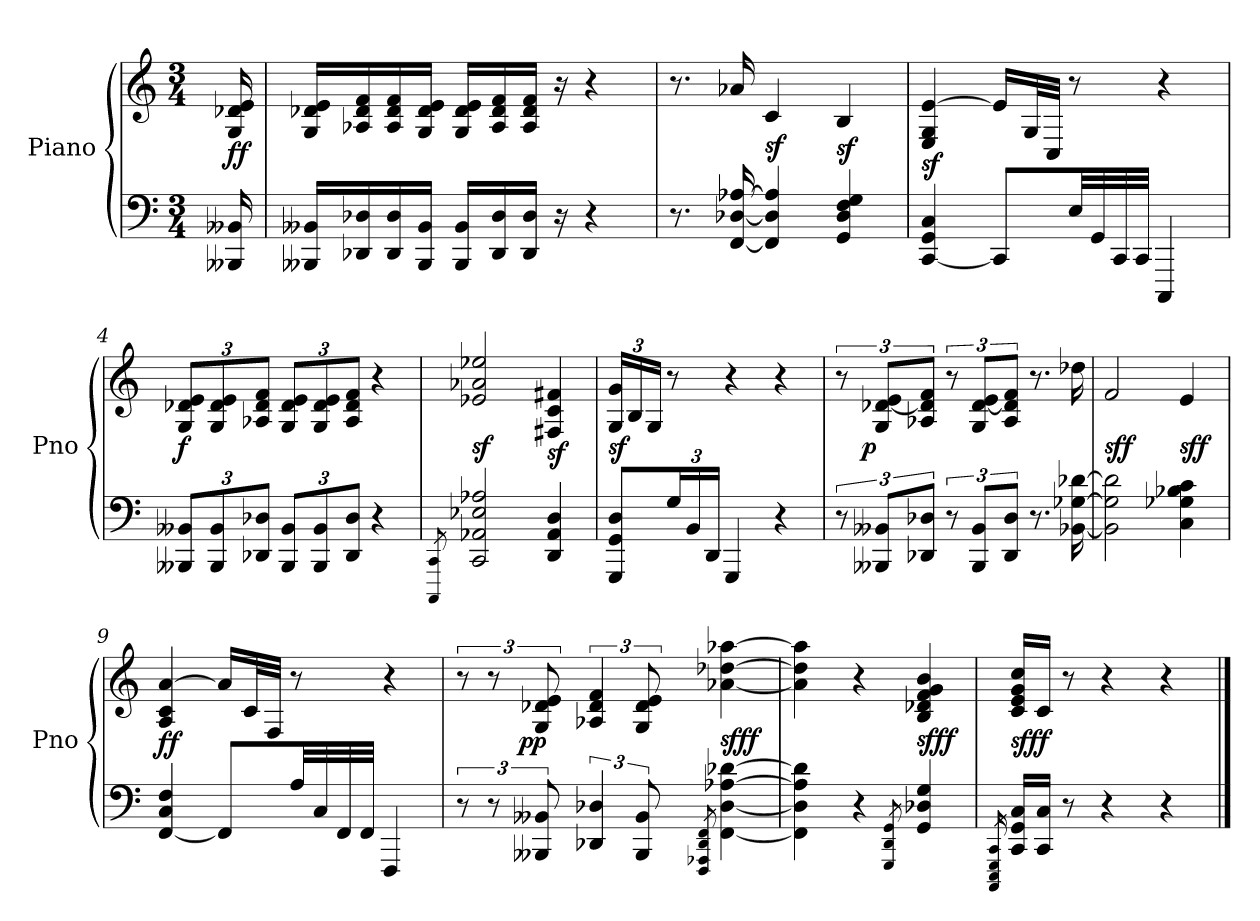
**kern	**kern	**dynam
*part1	*part1	*part1
*staff2	*staff1	*staff1/2
*I"Piano	*	*
*I'Pno	*	*
*clefF4	*clefG2	*
*k[]	*k[]	*
*C:	*C:	*
*M3/4	*M3/4	*
=	=	=
16BBB--X 16BB--X	16G 16d-X 16e	ff
=1	=1	=1
16BBB--X 16BB--XLL	16G 16d-X 16eLL	.
16DD-X 16D-X	16A-X 16d- 16f	.
16DD- 16D-	16A- 16d- 16f	.
16BBB-- 16BB--JJ	16G 16d- 16eJJ	.
16BBB-- 16BB--LL	16G 16d- 16eLL	.
16DD- 16D-	16A- 16d- 16f	.
16DD- 16D-JJ	16A- 16d- 16fJJ	.
16r	16r	.
4r	4r	.
=2	=2	=2
8.r	8.r	.
[16FF [16D-X [16A-X	16a-X	.
4FF] 4D-] 4A-]	4c	sf
4GG 4D- 4F 4G	4B	sf
=3	=3	=3
[4CC 4GG 4C	4E 4G [4e	sf
8CCL]	16eLL]	.
.	32G/L	.
.	32C/JJJ	.
32ELL	8r	.
32GG	.	.
32CC	.	.
32CCJJJ	.	.
4CCC	4r	.
=4	=4	=4
12BBB--X 12BB--XL	12G 12d-X 12eL	f
12BBB-- 12BB--	12G 12d- 12e	.
12DD-X 12D-XJ	12A-X 12d- 12fJ	.
12BBB-- 12BB--L	12G 12d- 12eL	.
12BBB-- 12BB--	12G 12d- 12e	.
12DD- 12D-J	12A- 12d- 12fJ	.
4r	4r	.
=5	=5	=5
8qCCC 8qCC	.	.
2CC] 2AA-X 2E-X 2A-X	2e-X 2a-X 2ee-X	sf
4DD 4AA- 4D	4F#X 4c 4f#X	sf
=6	=6	=6
8GGG 8GG 8DL	24G 24gLL	sf
.	24B	.
.	24GJJ	.
24GL	8r	.
24BB	.	.
24DDJJ	.	.
4GGG	4r	.
4r	4r	.
=7	=7	=7
12r	12r	.
12BBB--X 12BB--XL	12G [12d-X 12eL	p
12DD-X 12D-XJ	12A-X 12d-] 12fJ	.
12r	12r	.
12BBB-- 12BB--L	12G [12d- 12eL	.
12DD- 12D-J	12A- 12d-] 12fJ	.
8.r	8.r	.
[16BB-X [16G-X [16d-X	16dd-X	.
=8	=8	=8
2BB-] 2G-] 2d-]	2f	sff
4C 4G-X 4B-X 4c	4e	sff
=9	=9	=9
[4FF 4C 4F	4A 4c [4a	ff
8FFL]	16aLL]	.
.	32cL	.
.	32FJJJ	.
32ALL	8r	.
32C	.	.
32FF	.	.
32FFJJJ	.	.
4FFF	4r	.
=10	=10	=10
12r	12r	.
12r	12r	.
12BBB--X 12BB--X	12G 12d-X 12e	pp
6DD-X 6D-X	6A-X 6d- 6f	.
12BBB-- 12BB--	12G 12d- 12e	.
8qFFF 8qAAA-X 8qDD- 8qFF	.	.
4FF_ [4D- [4A-X [4d-X	[4a-X [4dd-X [4aa-X	sfff
=11	=11	=11
4FF] 4D-] 4A-] 4d-]	4a-] 4dd-] 4aa-]	.
4r	4r	.
8qGGG 8qDD 8qGG	.	.
4GG 4D-X 4G	4B 4d-X 4f 4g 4b	sfff
=12	=12	=12
16qCCC 16qEEE 16qGGG 16qCC	.	.
16CC] 16GG 16CLL	16c 16e 16g 16ccLL	sfff
16CC 16CJJ	16cJJ	.
8r	8r	.
4r	4r	.
4r	4r	.
==	==	==
*-	*-	*-
